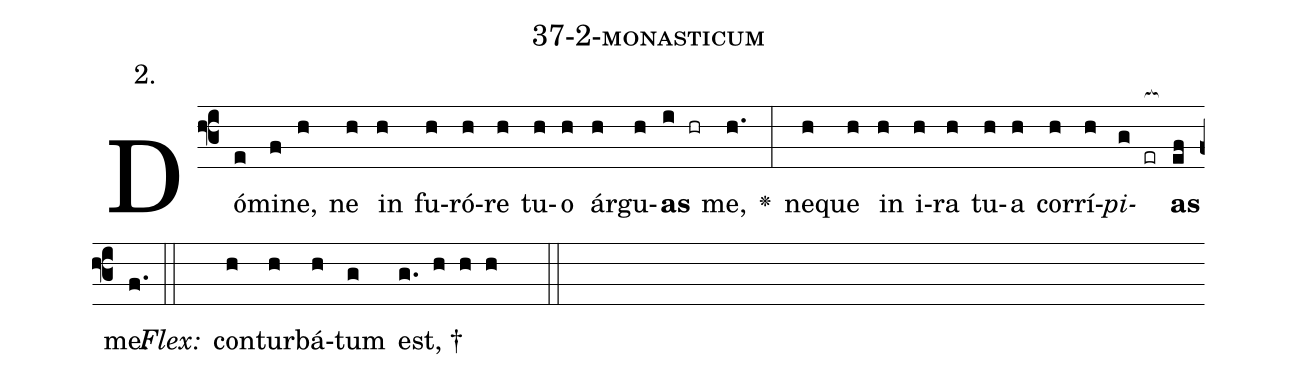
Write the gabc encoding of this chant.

name: 37-2-monasticum;
annotation: 2.;
%%
(f3)Dó(e)mi(f)ne,(h) ne(h) in(h) fu(h)ró(h)re(h) tu(h)o(h) ár(h)gu(h)<b>as</b>(i hr) me,(h.) <v>\greheightstar</v>(:) ne(h)que(h) in(h) i(h)ra(h) tu(h)a(h) cor(h)rí(h)<i>pi</i>(g er[ocb:1{])<b>as</b>(ef[ocb:0}]) me.(f.) (::)
<i>Flex:</i>()  con(h)tur(h)bá(h)tum(g) est, †(g. h h h  ::)

%E(h) u(h) o(h) u(g) a(ef) e.(f.) (::)
